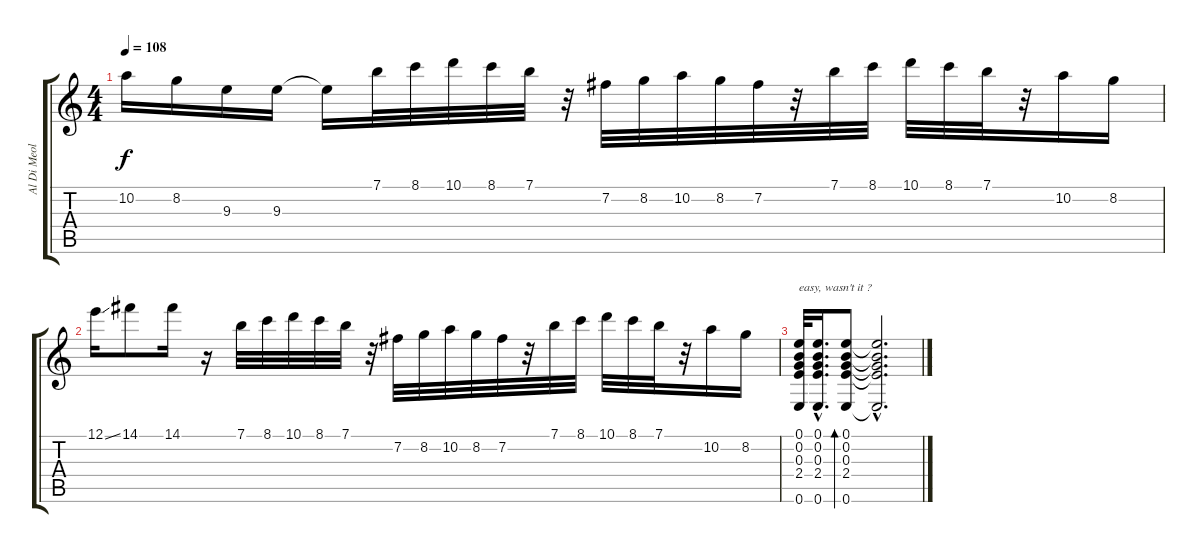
\track ("Al Di Meola" "Al Di Meol") {instrument acousticguitarnylon}
\staff {score tabs}
\tuning (E4 B3 G3 D3 A2 E2) {hide}
\ts (4 4)
\tempo 108
\clef g2
\ks c
10.2.16{dy f} 8.2.16 9.3.16 9.3.16 9.3{t}.16 7.1.32 8.1.32 10.1.32 8.1.32 7.1.32 r.32 7.2.32 8.2.32 10.2.32 8.2.32 7.2.32 r.32 7.1.32 8.1.32 10.1.32 8.1.32 7.1.32 r.32 10.2.16 8.2.16 |
12.1{ss}.16 14.1.8 14.1.16 r.16 7.1.32 8.1.32 10.1.32 8.1.32 7.1.32 r.32 7.2.32 8.2.32 10.2.32 8.2.32 7.2.32 r.32 7.1.32 8.1.32 10.1.32 8.1.32 7.1.32 r.32 10.2.16 8.2.16 |
(0.1 0.2 0.3 2.4 0.6).32{txt "easy, wasn't it ?"} (0.1{hac} 0.2{hac} 0.3{hac} 2.4{hac} 0.6{hac}).16{d} (0.1 0.2 0.3 2.4 0.6).8{bd 60} (0.1{hac t} 0.2{hac t} 0.3{hac t} 2.4{hac t} 0.6{hac t}).2{d}
